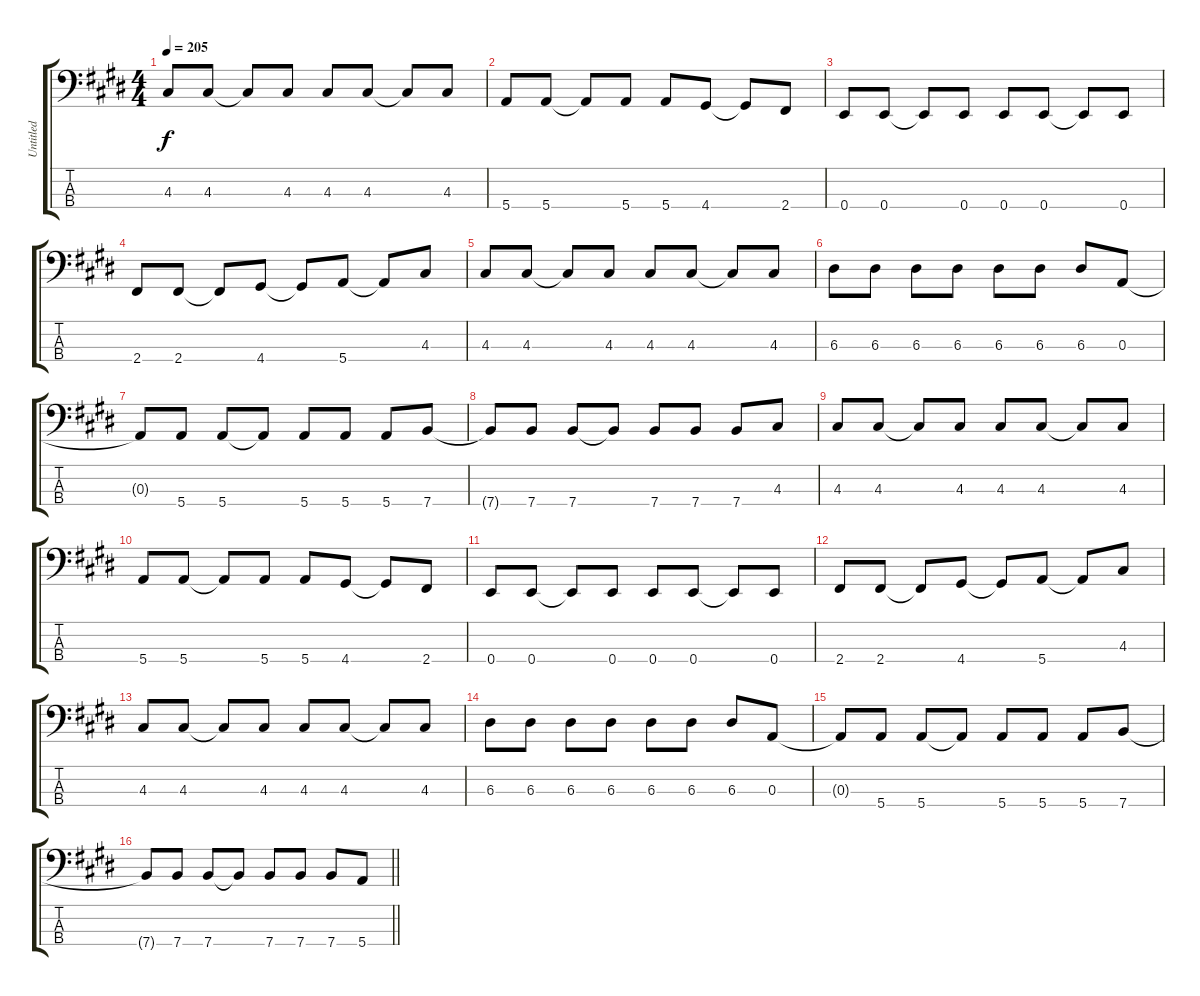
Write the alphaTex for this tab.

\track ("Untitled" "Untitled") {instrument electricbasspick}
\staff {score tabs}
\tuning (G2 D2 A1 E1) {hide}
\ts (4 4)
\tempo 205
\clef f4
\ks e
4.3.8{dy f instrument electricbasspick} 4.3.8 4.3{t}.8 4.3.8 4.3.8 4.3.8 4.3{t}.8 4.3.8 |
\ks c#minor
5.4.8 5.4.8 5.4{t}.8 5.4.8 5.4.8 4.4.8 4.4{t}.8 2.4.8 |
0.4.8 0.4.8 0.4{t}.8 0.4.8 0.4.8 0.4.8 0.4{t}.8 0.4.8 |
2.4.8 2.4.8 2.4{t}.8 4.4.8 4.4{t}.8 5.4.8 5.4{t}.8 4.3.8 |
\ks e
4.3.8 4.3.8 4.3{t}.8 4.3.8 4.3.8 4.3.8 4.3{t}.8 4.3.8 |
\ks c#minor
6.3.8 6.3.8 6.3.8 6.3.8 6.3.8 6.3.8 6.3.8 0.3.8 |
0.3{t}.8 5.4.8 5.4.8 5.4{t}.8 5.4.8 5.4.8 5.4.8 7.4.8 |
7.4{t}.8 7.4.8 7.4.8 7.4{t}.8 7.4.8 7.4.8 7.4.8 4.3.8 |
\ks e
4.3.8 4.3.8 4.3{t}.8 4.3.8 4.3.8 4.3.8 4.3{t}.8 4.3.8 |
\ks c#minor
5.4.8 5.4.8 5.4{t}.8 5.4.8 5.4.8 4.4.8 4.4{t}.8 2.4.8 |
0.4.8 0.4.8 0.4{t}.8 0.4.8 0.4.8 0.4.8 0.4{t}.8 0.4.8 |
2.4.8 2.4.8 2.4{t}.8 4.4.8 4.4{t}.8 5.4.8 5.4{t}.8 4.3.8 |
\ks e
4.3.8 4.3.8 4.3{t}.8 4.3.8 4.3.8 4.3.8 4.3{t}.8 4.3.8 |
\ks c#minor
6.3.8 6.3.8 6.3.8 6.3.8 6.3.8 6.3.8 6.3.8 0.3.8 |
0.3{t}.8 5.4.8 5.4.8 5.4{t}.8 5.4.8 5.4.8 5.4.8 7.4.8 |
\barLineRight lightlight
7.4{t}.8 7.4.8 7.4.8 7.4{t}.8 7.4.8 7.4.8 7.4.8 5.4.8
